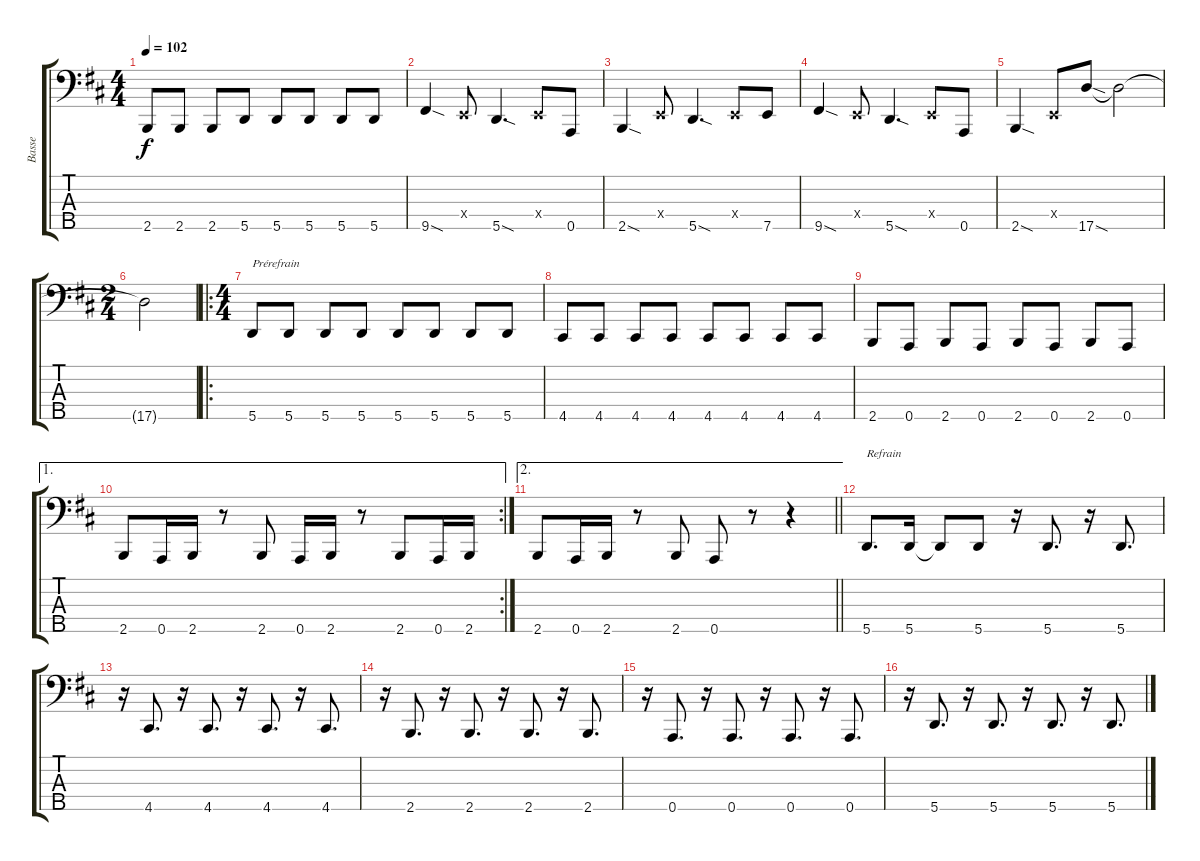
\track ("Basse" "Basse") {instrument electricbassfinger}
\staff {score tabs}
\tuning (G2 D2 A1 E1 A0) {hide}
\ts (4 4)
\tempo 102
\clef f4
\ks d
2.5.8{dy f} 2.5.8 2.5.8 5.5.8 5.5.8 5.5.8 5.5.8 5.5.8 |
9.5{sod}.4 0.4{x}.8 5.5{sod}.4{d} 0.4{x}.8 0.5.8 |
2.5{sod}.4 0.4{x}.8 5.5{sod}.4{d} 0.4{x}.8 7.5.8 |
9.5{sod}.4 0.4{x}.8 5.5{sod}.4{d} 0.4{x}.8 0.5.8 |
2.5{sod}.4 0.4{x}.8 17.5{sod}.8 17.5{t}.2 |
\ts (2 4)
17.5{t}.2 |
\ro
\ts (4 4)
5.5.8{txt "Prérefrain"} 5.5.8 5.5.8 5.5.8 5.5.8 5.5.8 5.5.8 5.5.8 |
4.5.8 4.5.8 4.5.8 4.5.8 4.5.8 4.5.8 4.5.8 4.5.8 |
2.5.8 0.5.8 2.5.8 0.5.8 2.5.8 0.5.8 2.5.8 0.5.8 |
\ae 1
\rc 2
2.5.8 0.5.16 2.5.16 r.8 2.5.8 0.5.16 2.5.16 r.8 2.5.8 0.5.16 2.5.16 |
\ae 2
\barLineRight lightlight
2.5.8 0.5.16 2.5.16 r.8 2.5.8 0.5.8 r.8 r.4 |
5.5.8{d txt "Refrain"} 5.5.16 5.5{t}.8 5.5.8 r.16 5.5.8{d} r.16 5.5.8{d} |
r.16 4.5.8{d} r.16 4.5.8{d} r.16 4.5.8{d} r.16 4.5.8{d} |
r.16 2.5.8{d} r.16 2.5.8{d} r.16 2.5.8{d} r.16 2.5.8{d} |
r.16 0.5.8{d} r.16 0.5.8{d} r.16 0.5.8{d} r.16 0.5.8{d} |
r.16 5.5.8{d} r.16 5.5.8{d} r.16 5.5.8{d} r.16 5.5.8{d}
